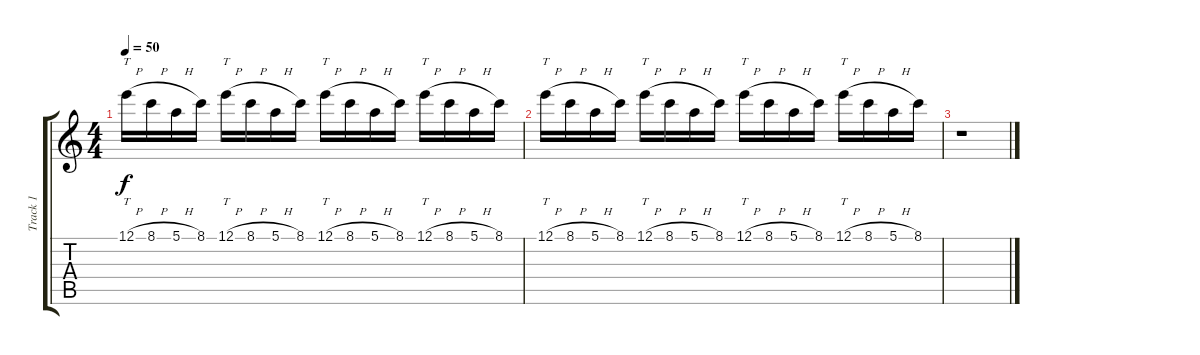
\track ("Track 1" "Track 1") {instrument acousticguitarsteel}
\staff {score tabs}
\tuning (E4 B3 G3 D3 A2 E2) {hide}
\ts (4 4)
\tempo 50
\clef g2
\ks c
12.1{h}.16{tt dy f instrument acousticguitarsteel} 8.1{h}.16 5.1{h}.16 8.1.16 12.1{h}.16{tt} 8.1{h}.16 5.1{h}.16 8.1.16 12.1{h}.16{tt} 8.1{h}.16 5.1{h}.16 8.1.16 12.1{h}.16{tt} 8.1{h}.16 5.1{h}.16 8.1.16 |
12.1{h}.16{tt} 8.1{h}.16 5.1{h}.16 8.1.16 12.1{h}.16{tt} 8.1{h}.16 5.1{h}.16 8.1.16 12.1{h}.16{tt} 8.1{h}.16 5.1{h}.16 8.1.16 12.1{h}.16{tt} 8.1{h}.16 5.1{h}.16 8.1.16 |
r.1
